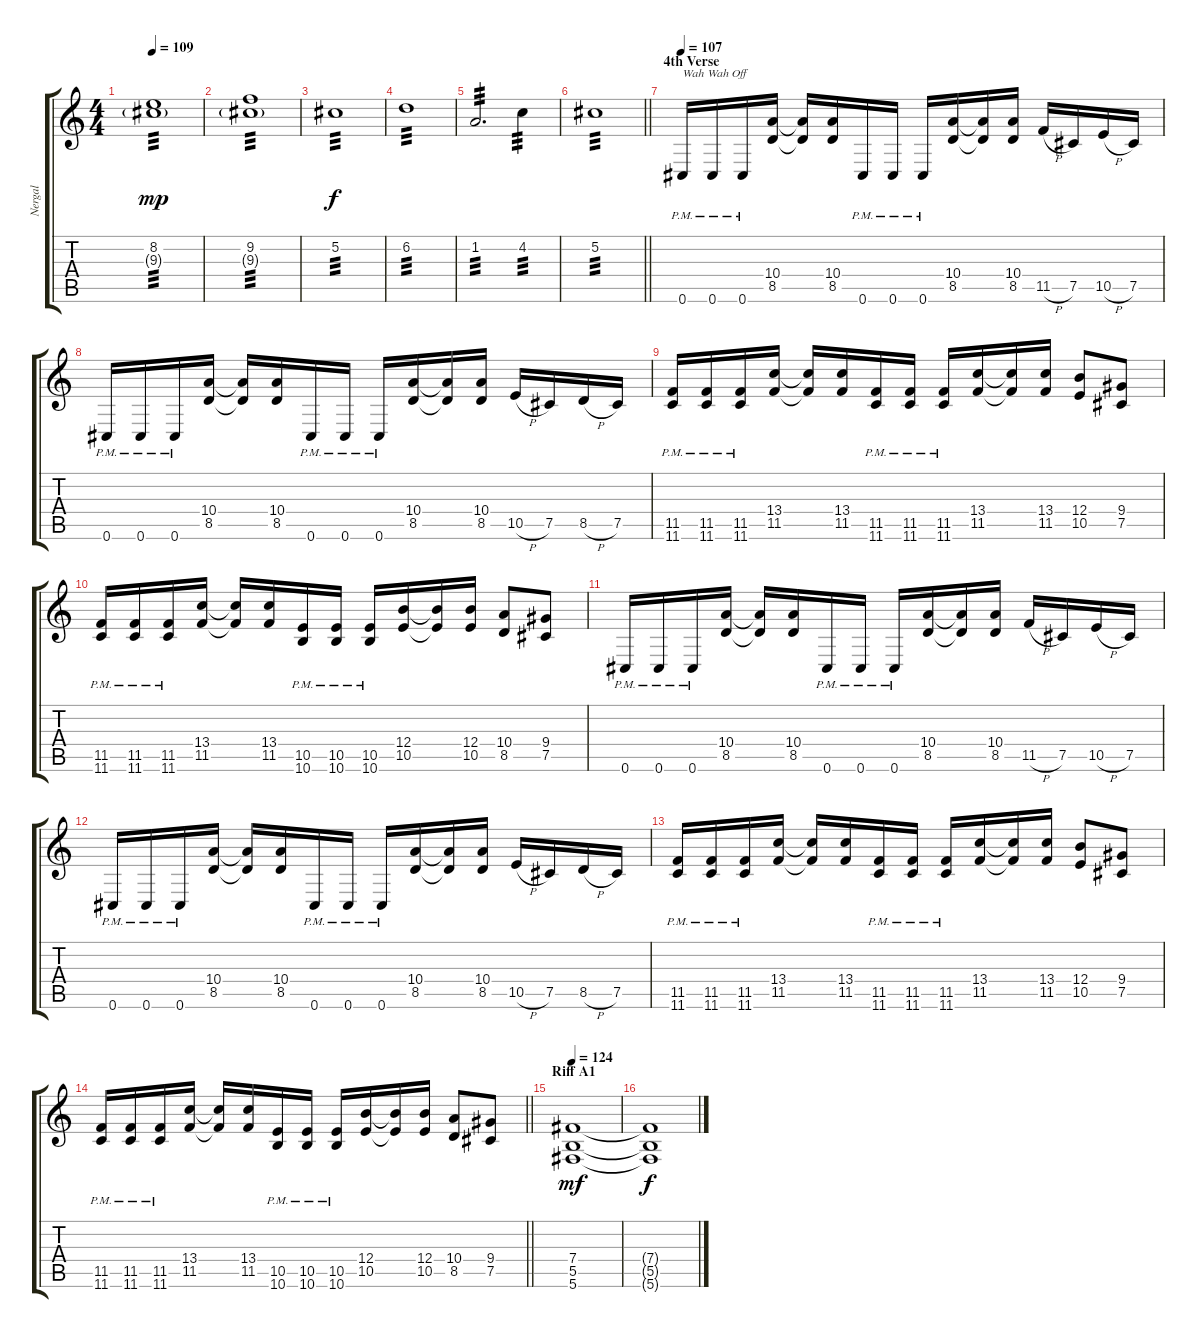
\track ("Nergal " "Nergal ") {instrument distortionguitar}
\staff {score tabs}
\tuning (Db4 Ab3 E3 B2 Gb2 Db2) {hide}
\ts (4 4)
\tempo 109
\clef g2
\ks c
(8.2 9.3{g}).1{tp 3 dy mp} |
(9.2 9.3{g}).1{tp 3} |
5.2.1{tp 3 dy f} |
6.2.1{tp 3} |
1.2.2{d tp 3} 4.2.4{tp 3} |
\barLineRight lightlight
5.2.1{tp 3} |
\section ("" "4th Verse")
\tempo 107
0.6{pm}.16{txt "Wah Wah Off"} 0.6{pm}.16 0.6{pm}.16 (10.4 8.5).16 (10.4{t} 8.5{t}).16 (10.4 8.5).16 0.6{pm}.16 0.6{pm}.16 0.6{pm}.16 (10.4 8.5).16 (10.4{t} 8.5{t}).16 (10.4 8.5).16 11.5{h}.16 7.5.16 10.5{h}.16 7.5.16 |
0.6{pm}.16 0.6{pm}.16 0.6{pm}.16 (10.4 8.5).16 (10.4{t} 8.5{t}).16 (10.4 8.5).16 0.6{pm}.16 0.6{pm}.16 0.6{pm}.16 (10.4 8.5).16 (10.4{t} 8.5{t}).16 (10.4 8.5).16 10.5{h}.16 7.5.16 8.5{h}.16 7.5.16 |
(11.5{pm} 11.6{pm}).16 (11.5{pm} 11.6{pm}).16 (11.5{pm} 11.6{pm}).16 (13.4 11.5).16 (13.4{t} 11.5{t}).16 (13.4 11.5).16 (11.5{pm} 11.6{pm}).16 (11.5{pm} 11.6{pm}).16 (11.5{pm} 11.6{pm}).16 (13.4 11.5).16 (13.4{t} 11.5{t}).16 (13.4 11.5).16 (12.4 10.5).8 (9.4 7.5).8 |
(11.5{pm} 11.6{pm}).16 (11.5{pm} 11.6{pm}).16 (11.5{pm} 11.6{pm}).16 (13.4 11.5).16 (13.4{t} 11.5{t}).16 (13.4 11.5).16 (10.5{pm} 10.6{pm}).16 (10.5{pm} 10.6{pm}).16 (10.5{pm} 10.6{pm}).16 (12.4 10.5).16 (12.4{t} 10.5{t}).16 (12.4 10.5).16 (10.4 8.5).8 (9.4 7.5).8 |
0.6{pm}.16 0.6{pm}.16 0.6{pm}.16 (10.4 8.5).16 (10.4{t} 8.5{t}).16 (10.4 8.5).16 0.6{pm}.16 0.6{pm}.16 0.6{pm}.16 (10.4 8.5).16 (10.4{t} 8.5{t}).16 (10.4 8.5).16 11.5{h}.16 7.5.16 10.5{h}.16 7.5.16 |
0.6{pm}.16 0.6{pm}.16 0.6{pm}.16 (10.4 8.5).16 (10.4{t} 8.5{t}).16 (10.4 8.5).16 0.6{pm}.16 0.6{pm}.16 0.6{pm}.16 (10.4 8.5).16 (10.4{t} 8.5{t}).16 (10.4 8.5).16 10.5{h}.16 7.5.16 8.5{h}.16 7.5.16 |
(11.5{pm} 11.6{pm}).16 (11.5{pm} 11.6{pm}).16 (11.5{pm} 11.6{pm}).16 (13.4 11.5).16 (13.4{t} 11.5{t}).16 (13.4 11.5).16 (11.5{pm} 11.6{pm}).16 (11.5{pm} 11.6{pm}).16 (11.5{pm} 11.6{pm}).16 (13.4 11.5).16 (13.4{t} 11.5{t}).16 (13.4 11.5).16 (12.4 10.5).8 (9.4 7.5).8 |
\barLineRight lightlight
(11.5{pm} 11.6{pm}).16 (11.5{pm} 11.6{pm}).16 (11.5{pm} 11.6{pm}).16 (13.4 11.5).16 (13.4{t} 11.5{t}).16 (13.4 11.5).16 (10.5{pm} 10.6{pm}).16 (10.5{pm} 10.6{pm}).16 (10.5{pm} 10.6{pm}).16 (12.4 10.5).16 (12.4{t} 10.5{t}).16 (12.4 10.5).16 (10.4 8.5).8 (9.4 7.5).8 |
\section ("" "Riff A1")
\tempo 124
(7.4 5.5 5.6).1{dy mf volume 3} |
(7.4{t} 5.5{t} 5.6{t}).1{dy f}
